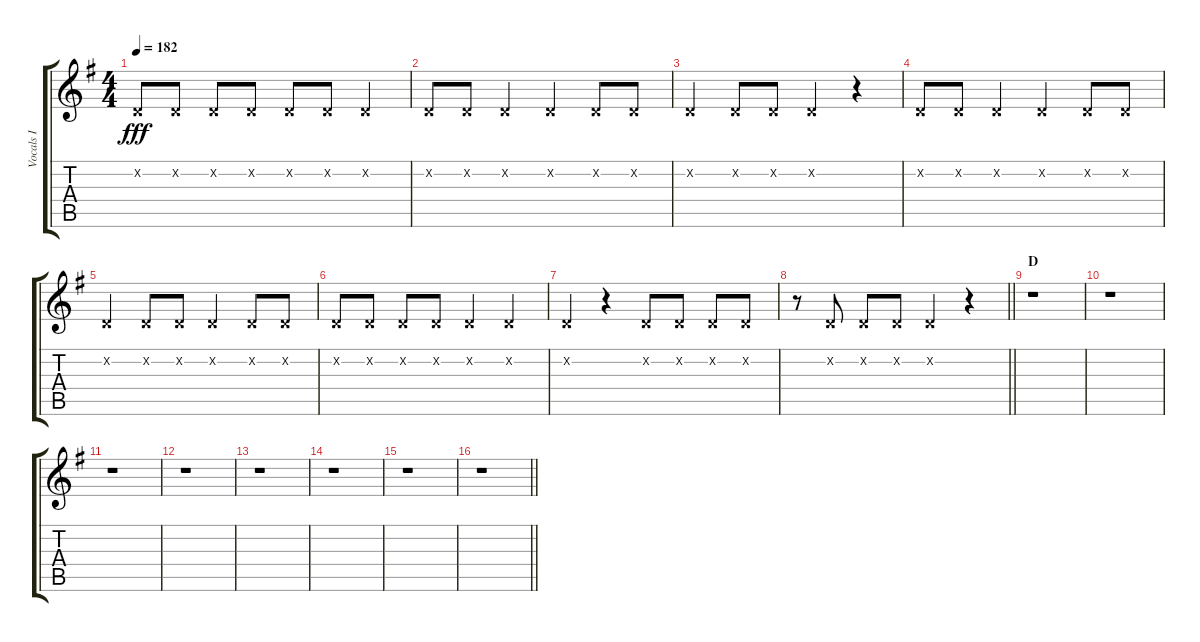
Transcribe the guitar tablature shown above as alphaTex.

\track ("Vocals I" "Vocals I") {instrument voiceoohs}
\staff {score tabs}
\tuning (E4 B3 G3 D3 A2 E2) {hide}
\ts (4 4)
\tempo 182
\clef g2
\ks g
3.2{x}.8{dy fff} 3.2{x}.8 3.2{x}.8 3.2{x}.8 3.2{x}.8 3.2{x}.8 3.2{x}.4 |
3.2{x}.8 3.2{x}.8 3.2{x}.4 3.2{x}.4 3.2{x}.8 3.2{x}.8 |
3.2{x}.4 3.2{x}.8 3.2{x}.8 3.2{x}.4 r.4 |
3.2{x}.8 3.2{x}.8 3.2{x}.4 3.2{x}.4 3.2{x}.8 3.2{x}.8 |
3.2{x}.4 3.2{x}.8 3.2{x}.8 3.2{x}.4 3.2{x}.8 3.2{x}.8 |
3.2{x}.8 3.2{x}.8 3.2{x}.8 3.2{x}.8 3.2{x}.4 3.2{x}.4 |
3.2{x}.4 r.4 3.2{x}.8 3.2{x}.8 3.2{x}.8 3.2{x}.8 |
\barLineRight lightlight
r.8 3.2{x}.8 3.2{x}.8 3.2{x}.8 3.2{x}.4 r.4 |
\section ("" "D")
r.1 |
r.1 |
r.1 |
r.1 |
r.1 |
r.1 |
r.1 |
\barLineRight lightlight
r.1
